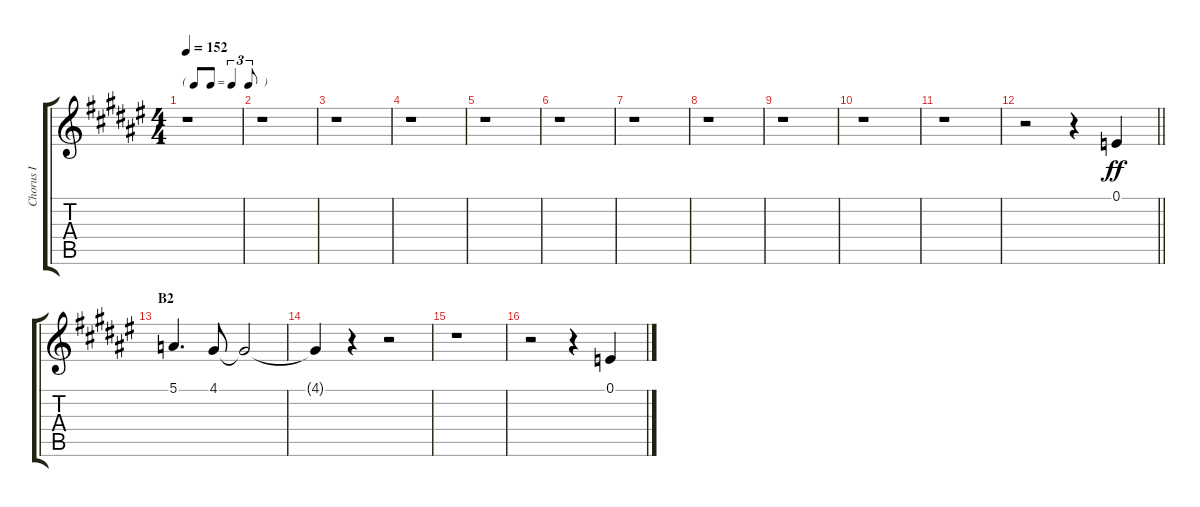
\track ("Chorus I" "Chorus I") {instrument voiceoohs}
\staff {score tabs}
\tuning (E4 B3 G3 D3 A2 E2) {hide}
\ts (4 4)
\tf triplet8th
\tempo 152
\clef g2
\ks f#
r.1{dy ff} |
r.1 |
r.1 |
r.1 |
r.1 |
r.1 |
r.1 |
r.1 |
r.1 |
r.1 |
r.1 |
\barLineRight lightlight
r.2 r.4 0.1.4 |
\section ("" "B2")
5.1.4{d} 4.1.8 4.1{t}.2 |
4.1{t}.4 r.4 r.2 |
r.1 |
r.2 r.4 0.1.4
